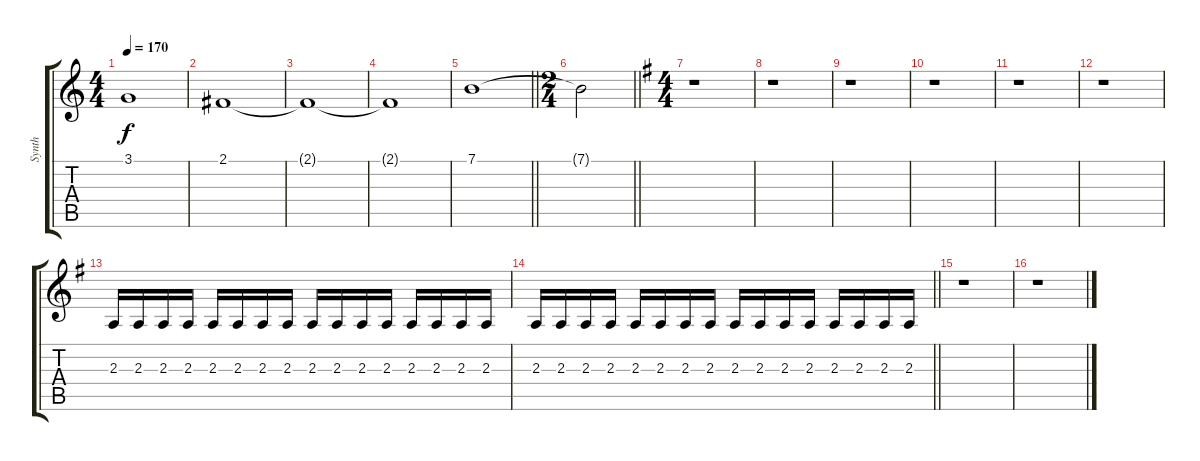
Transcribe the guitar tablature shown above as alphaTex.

\track ("Synth" "Synth") {instrument synthstrings2}
\staff {score tabs}
\tuning (E4 B3 G3 D3 A2 E2) {hide}
\ts (4 4)
\tempo 170
\clef g2
\ks c
3.1.1{dy f} |
2.1.1 |
2.1{t}.1 |
2.1{t}.1 |
\barLineRight lightlight
7.1.1 |
\ts (2 4)
\barLineRight lightlight
7.1{t}.2 |
\ts (4 4)
\ks g
r.1 |
r.1 |
r.1 |
r.1 |
r.1 |
r.1 |
2.3.16 2.3.16 2.3.16 2.3.16 2.3.16 2.3.16 2.3.16 2.3.16 2.3.16 2.3.16 2.3.16 2.3.16 2.3.16 2.3.16 2.3.16 2.3.16 |
\barLineRight lightlight
2.3.16 2.3.16 2.3.16 2.3.16 2.3.16 2.3.16 2.3.16 2.3.16 2.3.16 2.3.16 2.3.16 2.3.16 2.3.16 2.3.16 2.3.16 2.3.16 |
r.1 |
r.1
